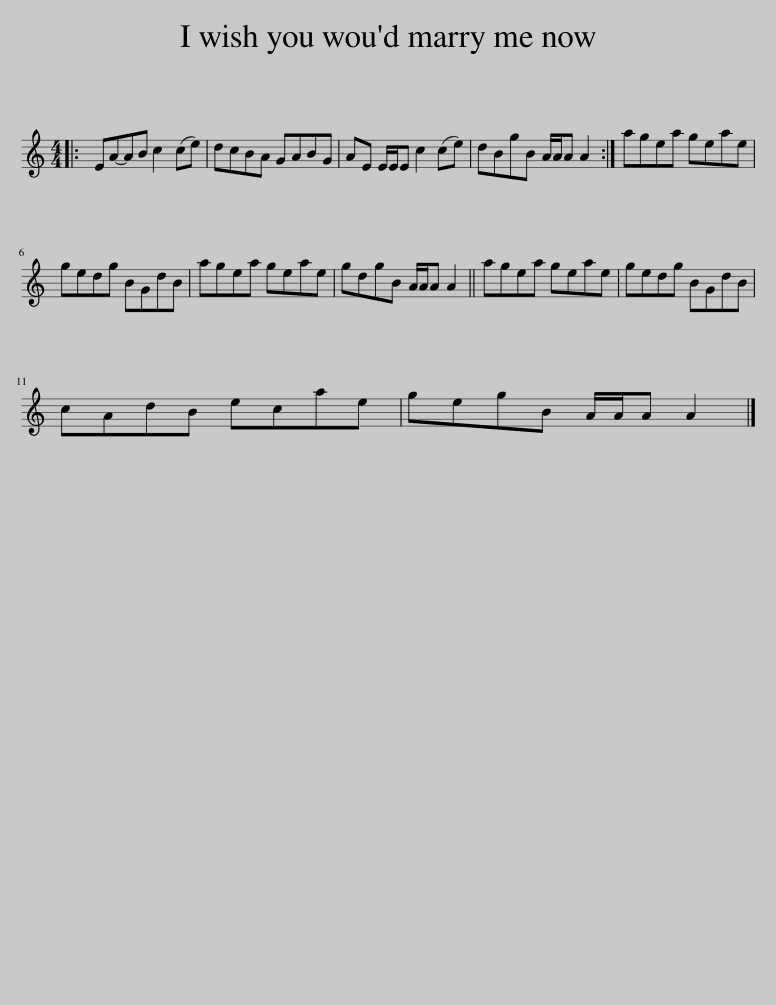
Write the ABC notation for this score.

X:1
L:1/8
M:4/4
I:linebreak $
K:C
V:1 treble
V:1
|: EA-AB c2 (ce) | dcBA GABG | AE E/E/E c2 (ce) | dBgB A/A/A A2 :| agea geae |$ %5
 gedg BGdB | agea geae | gdgB A/A/A A2 || agea geae | gedg BGdB |$ %10
 cAdB ecae | gegB A/A/A A2 |] %12
